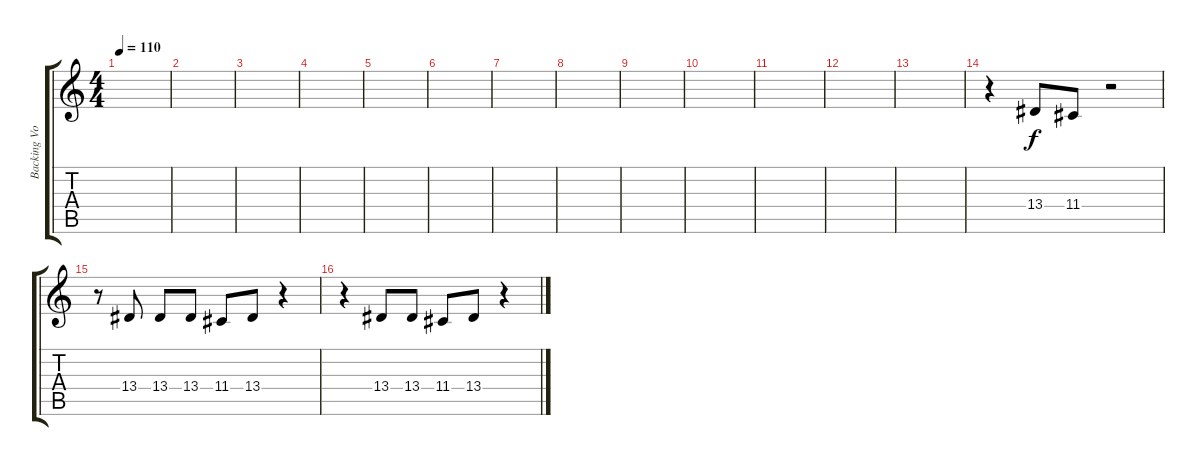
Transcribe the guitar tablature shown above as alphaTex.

\track ("Backing Vocals" "Backing Vo") {instrument lead6voice}
\staff {score tabs}
\tuning (E4 B3 G3 D3 A2 E2) {hide}
\ts (4 4)
\tempo 110
\clef g2
\ks c
|
|
|
|
|
|
|
|
|
|
|
|
|
r.4 13.4.8 11.4.8 r.2 |
r.8 13.4.8 13.4.8 13.4.8 11.4.8 13.4.8 r.4 |
r.4 13.4.8 13.4.8 11.4.8 13.4.8 r.4
